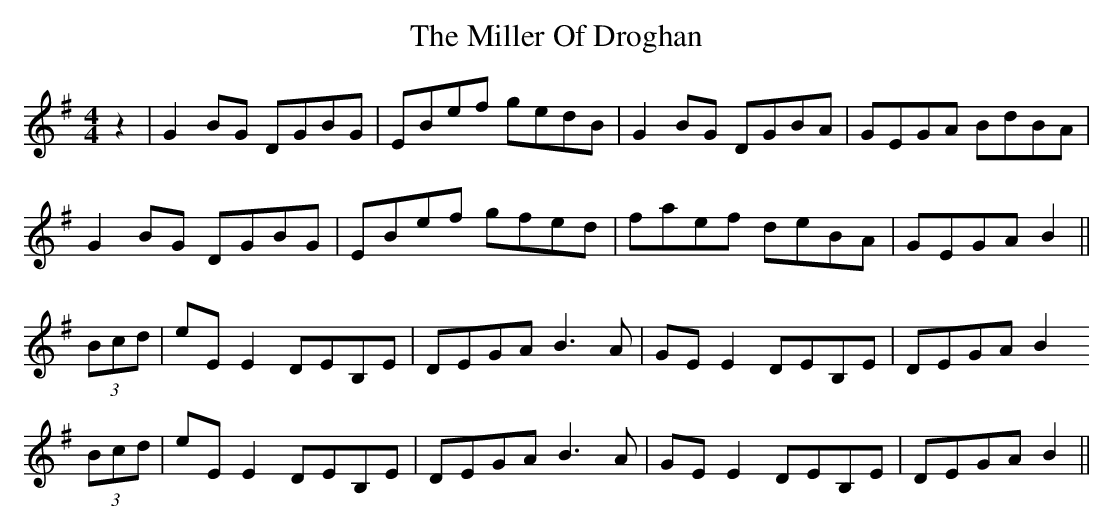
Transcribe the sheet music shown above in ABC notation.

X:1
T:Miller Of Droghan, The
M:4/4
L:1/8
K:G
z2    | G2 BG DGBG  | EBef gedB | G2 BG DGBA  | GEGA BdBA  |
        G2 BG DGBG  | EBef gfed | faef  deBA  | GEGA B2   ||
(3Bcd | eE E2 DEB,E | DEGA B3 A | GE E2 DEB,E | DEGA B2
(3Bcd | eE E2 DEB,E | DEGA B3 A | GE E2 DEB,E | DEGA B2   ||
